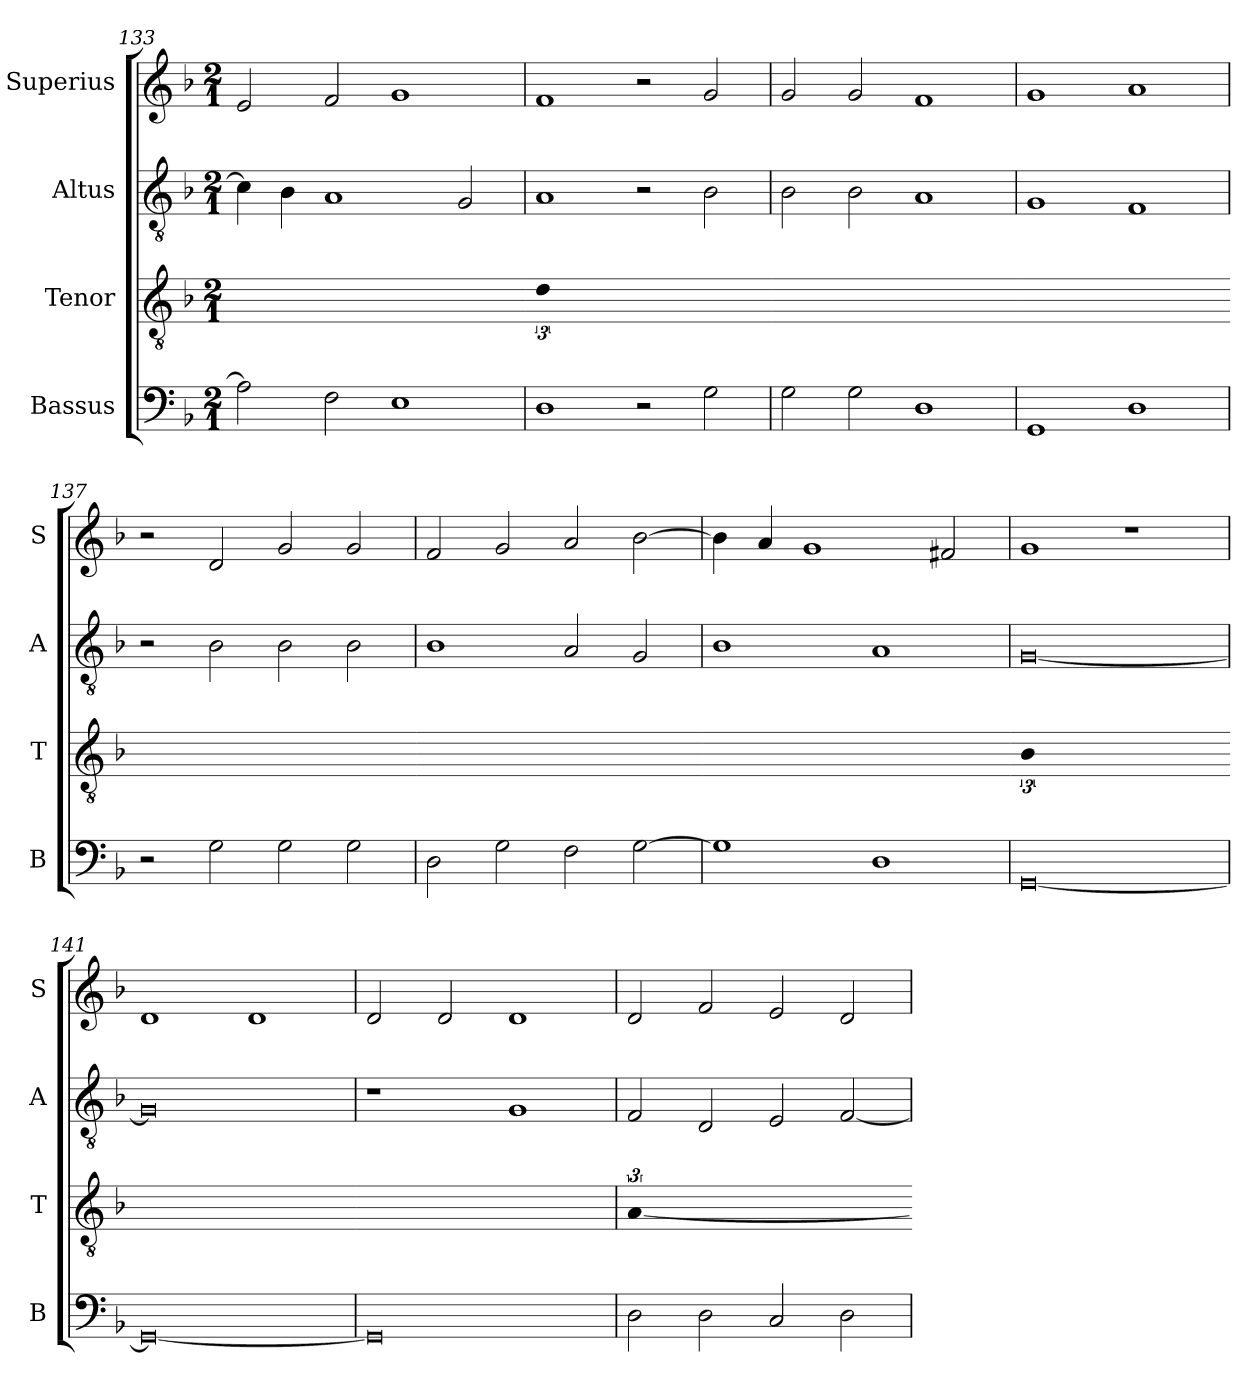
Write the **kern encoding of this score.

**kern	**kern	**kern	**kern
*part4	*part3	*part2	*part1
*staff4	*staff3	*staff2	*staff1
*I"Bassus	*I"Tenor	*I"Altus	*I"Superius
*I'B	*I'T	*I'A	*I'S
*clefF4	*clefGv2	*clefGv2	*clefG2
*k[b-]	*k[b-]	*k[b-]	*k[b-]
*M2/1	*M2/1	*M2/1	*M2/1
=133	=133	=133	=133
!	!LO:N:vis=4	!	!
2A\]	3%4.cyy]	4c\]	2e/
.	.	4B-\	.
2F\	.	1A	2f/
1E	.	.	1g
.	.	2G/	.
=134	=134-	=134	=134
!	!LO:N:vis=4	!	!
1D	[y3%4.d	1A	1f
2r	.	2r	2r
2G\	.	2B-\	2g/
=135	=135-	=135	=135
!	!LO:N:vis=4	!	!
2G\	3%4.dyy_y	2B-\	2g/
2G\	.	2B-\	2g/
1D	.	1A	1f
=136	=136-	=136	=136
!	!LO:N:vis=4	!	!
1GG	3%4.dyy_y	1G	1g
1D	.	1F	1a
=137	=137-	=137	=137
!	!LO:N:vis=4	!	!
2r	3%4.dyy_y	2r	2r
2G\	.	2B-\	2d/
2G\	.	2B-\	2g/
2G\	.	2B-\	2g/
=138	=138-	=138	=138
!	!LO:N:vis=4	!	!
2D\	3%4.dyy_	1B-	2f/
2G\	.	.	2g/
2F\	.	2A/	2a/
[2G\	.	2G/	[2b-\
=139	=139-	=139	=139
!	!LO:N:vis=4	!	!
1G]	3%4.dyy]	1B-	4b-\]
.	.	.	4a/
.	.	.	1g
1D	.	1A	.
.	.	.	2f#X/
=140	=140-	=140	=140
!	!LO:N:vis=4	!	!
[0GG	[y3%4.B-	[0G	1g
.	.	.	1r
=141	=141-	=141	=141
!	!LO:N:vis=4	!	!
0GG_	3%4.B-yy_	0G]	1d
.	.	.	1d
=142	=142-	=142	=142
!	!LO:N:vis=4	!	!
0GG]	3%4.B-yy]	1r	2d/
.	.	.	2d/
.	.	1G	1d
=143	=143	=143	=143
!	!LO:N:vis=4	!	!
2D\	[y3%4.A	2F/	2d/
2D\	.	2D/	2f/
2C/	.	2E/	2e/
2D\	.	[2F/	2d/
=	=-	=	=
*-	*-	*-	*-
